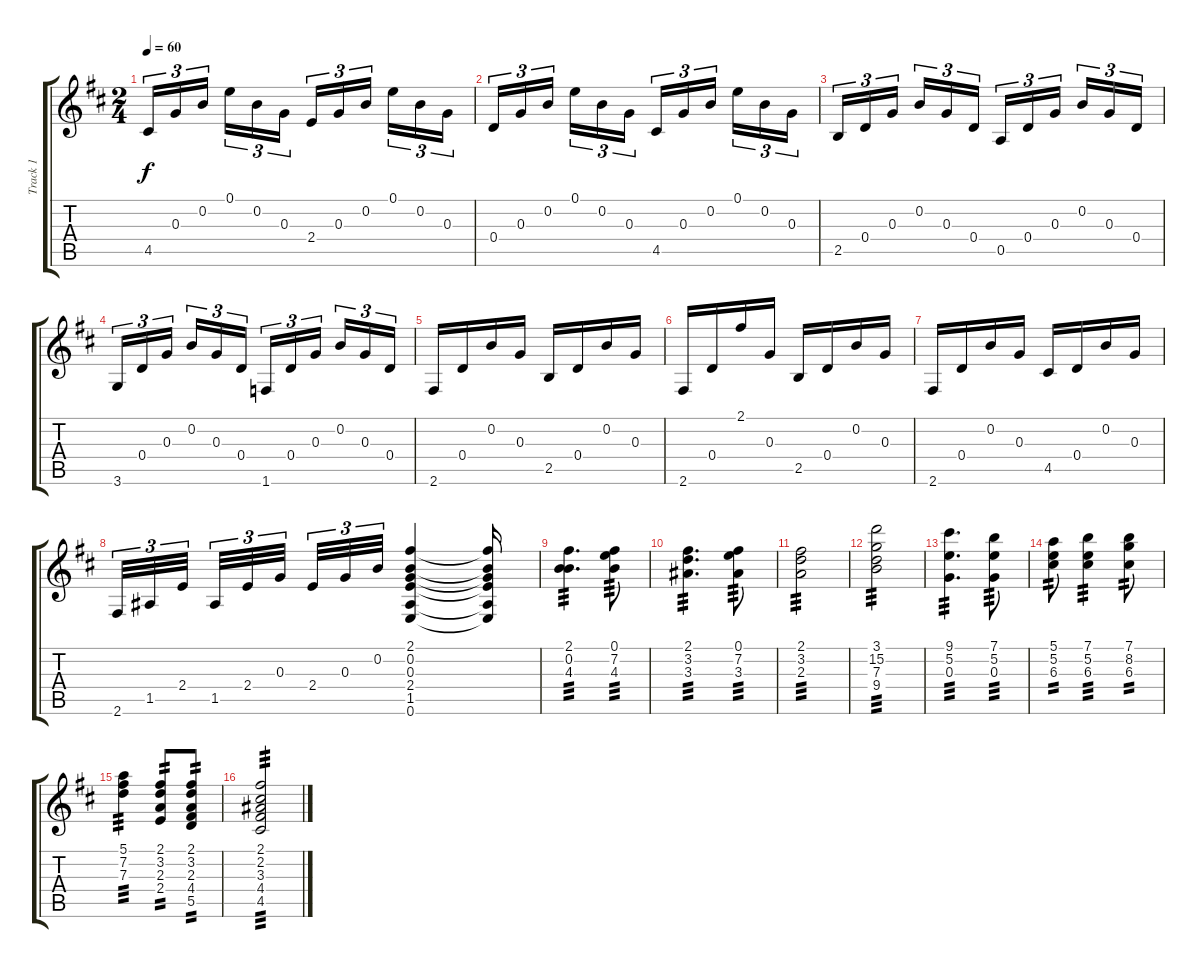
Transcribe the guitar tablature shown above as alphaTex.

\track ("Track 1" "Track 1") {instrument acousticguitarsteel}
\staff {score tabs}
\tuning (E4 B3 G3 D3 A2 E2) {hide}
\ts (2 4)
\tempo 60
\clef g2
\ks d
4.5.16{tu (3 2) dy f} 0.3.16{tu (3 2)} 0.2.16{tu (3 2) beam splitsecondary} 0.1.16{tu (3 2)} 0.2.16{tu (3 2)} 0.3.16{tu (3 2)} 2.4.16{tu (3 2)} 0.3.16{tu (3 2)} 0.2.16{tu (3 2) beam splitsecondary} 0.1.16{tu (3 2)} 0.2.16{tu (3 2)} 0.3.16{tu (3 2)} |
0.4.16{tu (3 2)} 0.3.16{tu (3 2)} 0.2.16{tu (3 2) beam splitsecondary} 0.1.16{tu (3 2)} 0.2.16{tu (3 2)} 0.3.16{tu (3 2)} 4.5.16{tu (3 2)} 0.3.16{tu (3 2)} 0.2.16{tu (3 2) beam splitsecondary} 0.1.16{tu (3 2)} 0.2.16{tu (3 2)} 0.3.16{tu (3 2)} |
2.5.16{tu (3 2)} 0.4.16{tu (3 2)} 0.3.16{tu (3 2) beam splitsecondary} 0.2.16{tu (3 2)} 0.3.16{tu (3 2)} 0.4.16{tu (3 2)} 0.5.16{tu (3 2)} 0.4.16{tu (3 2)} 0.3.16{tu (3 2) beam splitsecondary} 0.2.16{tu (3 2)} 0.3.16{tu (3 2)} 0.4.16{tu (3 2)} |
3.6.16{tu (3 2)} 0.4.16{tu (3 2)} 0.3.16{tu (3 2) beam splitsecondary} 0.2.16{tu (3 2)} 0.3.16{tu (3 2)} 0.4.16{tu (3 2)} 1.6.16{tu (3 2)} 0.4.16{tu (3 2)} 0.3.16{tu (3 2) beam splitsecondary} 0.2.16{tu (3 2)} 0.3.16{tu (3 2)} 0.4.16{tu (3 2)} |
2.6.16 0.4.16 0.2.16 0.3.16 2.5.16 0.4.16 0.2.16 0.3.16 |
2.6.16 0.4.16 2.1.16 0.3.16 2.5.16 0.4.16 0.2.16 0.3.16 |
2.6.16 0.4.16 0.2.16 0.3.16 4.5.16 0.4.16 0.2.16 0.3.16 |
2.6.32{tu (3 2)} 1.5.32{tu (3 2)} 2.4.32{tu (3 2) beam splitsecondary} 1.5.32{tu (3 2)} 2.4.32{tu (3 2)} 0.3.32{tu (3 2) beam splitsecondary} 2.4.32{tu (3 2)} 0.3.32{tu (3 2)} 0.2.32{tu (3 2)} (2.1 0.2 0.3 2.4 1.5 0.6).4 (2.1{t} 0.2{t} 0.3{t} 2.4{t} 1.5{t} 0.6{t}).16 |
(2.1 0.2 4.3).4{d tp 3} (0.1 7.2 4.3).8{tp 3} |
(2.1 3.2 3.3).4{d tp 3} (0.1 7.2 3.3).8{tp 3} |
(2.1 3.2 2.3).2{tp 3} |
(3.1 15.2 7.3 9.4).2{tp 3} |
(9.1 5.2 0.3).4{d tp 3} (7.1 5.2 0.3).8{tp 3} |
(5.1 5.2 6.3).8{tp 2} (7.1 5.2 6.3).4{tp 3} (7.1 8.2 6.3).8{tp 2} |
(5.1 7.2 7.3).4{tp 3} (2.1 3.2 2.3 2.4).8{tp 2} (2.1 3.2 2.3 4.4 5.5).8{tp 2} |
(2.1 2.2 3.3 4.4 4.5).2{tp 3}
